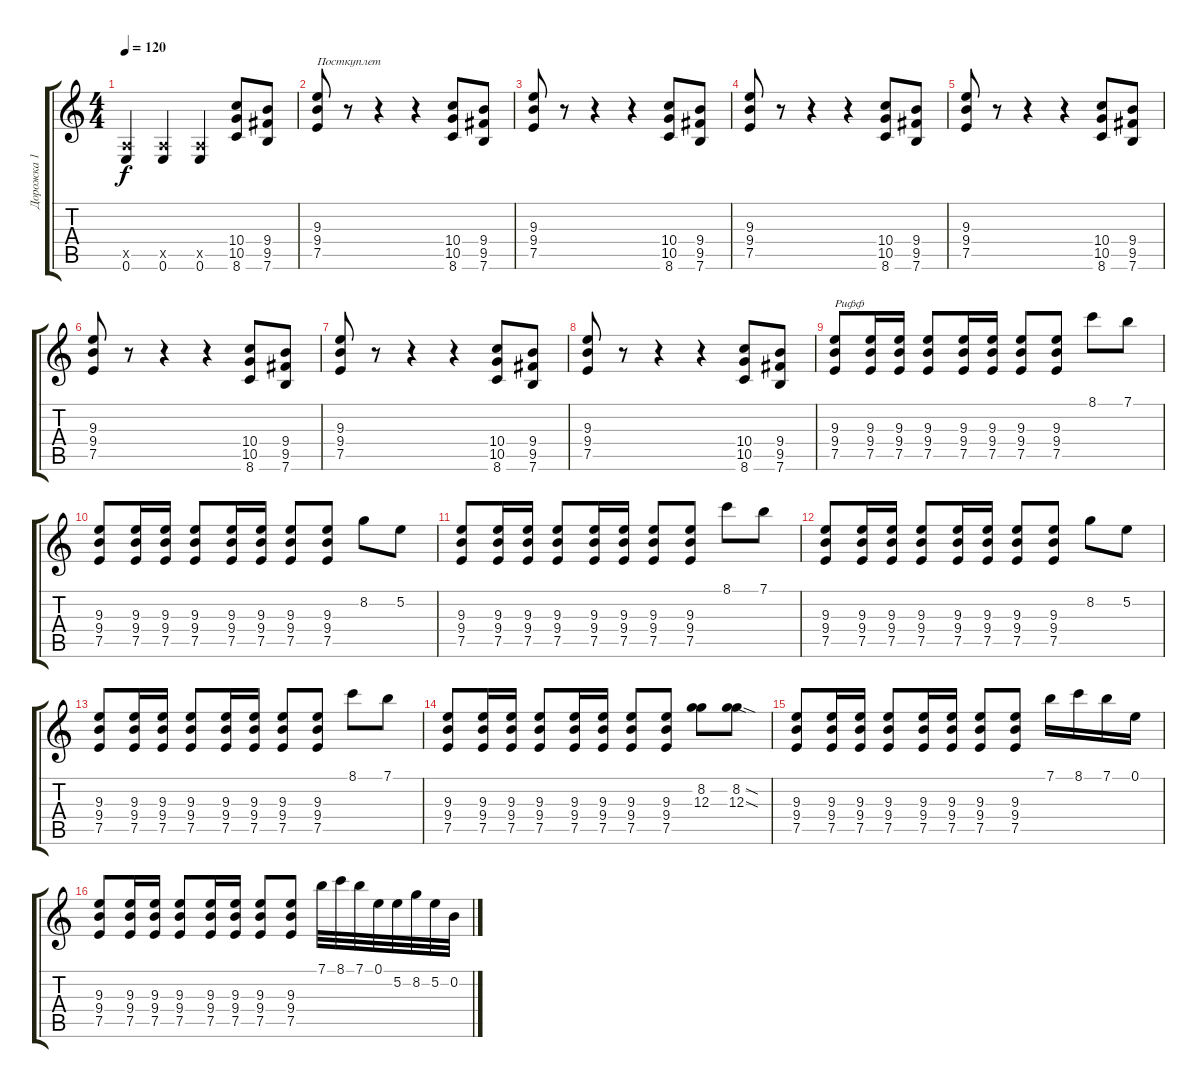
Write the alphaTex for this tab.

\track ("Дорожка 1" "Дорожка 1") {instrument overdrivenguitar}
\staff {score tabs}
\tuning (E4 B3 G3 D3 A2 E2) {hide}
\ts (4 4)
\tempo 120
\clef g2
\ks c
(0.5{x} 0.6).4{dy f} (0.5{x} 0.6).4 (0.5{x} 0.6).4 (10.4 10.5 8.6).8 (9.4 9.5 7.6).8 |
(9.3 9.4 7.5).8{txt "Посткуплет"} r.8 r.4 r.4 (10.4 10.5 8.6).8 (9.4 9.5 7.6).8 |
(9.3 9.4 7.5).8 r.8 r.4 r.4 (10.4 10.5 8.6).8 (9.4 9.5 7.6).8 |
(9.3 9.4 7.5).8 r.8 r.4 r.4 (10.4 10.5 8.6).8 (9.4 9.5 7.6).8 |
(9.3 9.4 7.5).8 r.8 r.4 r.4 (10.4 10.5 8.6).8 (9.4 9.5 7.6).8 |
(9.3 9.4 7.5).8 r.8 r.4 r.4 (10.4 10.5 8.6).8 (9.4 9.5 7.6).8 |
(9.3 9.4 7.5).8 r.8 r.4 r.4 (10.4 10.5 8.6).8 (9.4 9.5 7.6).8 |
(9.3 9.4 7.5).8 r.8 r.4 r.4 (10.4 10.5 8.6).8 (9.4 9.5 7.6).8 |
(9.3 9.4 7.5).8{txt "Рифф"} (9.3 9.4 7.5).16 (9.3 9.4 7.5).16 (9.3 9.4 7.5).8 (9.3 9.4 7.5).16 (9.3 9.4 7.5).16 (9.3 9.4 7.5).8 (9.3 9.4 7.5).8 8.1.8 7.1.8 |
(9.3 9.4 7.5).8 (9.3 9.4 7.5).16 (9.3 9.4 7.5).16 (9.3 9.4 7.5).8 (9.3 9.4 7.5).16 (9.3 9.4 7.5).16 (9.3 9.4 7.5).8 (9.3 9.4 7.5).8 8.2.8 5.2.8 |
(9.3 9.4 7.5).8 (9.3 9.4 7.5).16 (9.3 9.4 7.5).16 (9.3 9.4 7.5).8 (9.3 9.4 7.5).16 (9.3 9.4 7.5).16 (9.3 9.4 7.5).8 (9.3 9.4 7.5).8 8.1.8 7.1.8 |
(9.3 9.4 7.5).8 (9.3 9.4 7.5).16 (9.3 9.4 7.5).16 (9.3 9.4 7.5).8 (9.3 9.4 7.5).16 (9.3 9.4 7.5).16 (9.3 9.4 7.5).8 (9.3 9.4 7.5).8 8.2.8 5.2.8 |
(9.3 9.4 7.5).8 (9.3 9.4 7.5).16 (9.3 9.4 7.5).16 (9.3 9.4 7.5).8 (9.3 9.4 7.5).16 (9.3 9.4 7.5).16 (9.3 9.4 7.5).8 (9.3 9.4 7.5).8 8.1.8 7.1.8 |
(9.3 9.4 7.5).8 (9.3 9.4 7.5).16 (9.3 9.4 7.5).16 (9.3 9.4 7.5).8 (9.3 9.4 7.5).16 (9.3 9.4 7.5).16 (9.3 9.4 7.5).8 (9.3 9.4 7.5).8 (8.2 12.3).8 (8.2{sod} 12.3{sod}).8 |
(9.3 9.4 7.5).8 (9.3 9.4 7.5).16 (9.3 9.4 7.5).16 (9.3 9.4 7.5).8 (9.3 9.4 7.5).16 (9.3 9.4 7.5).16 (9.3 9.4 7.5).8 (9.3 9.4 7.5).8 7.1.16 8.1.16 7.1.16 0.1.16 |
(9.3 9.4 7.5).8 (9.3 9.4 7.5).16 (9.3 9.4 7.5).16 (9.3 9.4 7.5).8 (9.3 9.4 7.5).16 (9.3 9.4 7.5).16 (9.3 9.4 7.5).8 (9.3 9.4 7.5).8 7.1.32 8.1.32 7.1.32 0.1.32 5.2.32 8.2.32 5.2.32 0.2.32
